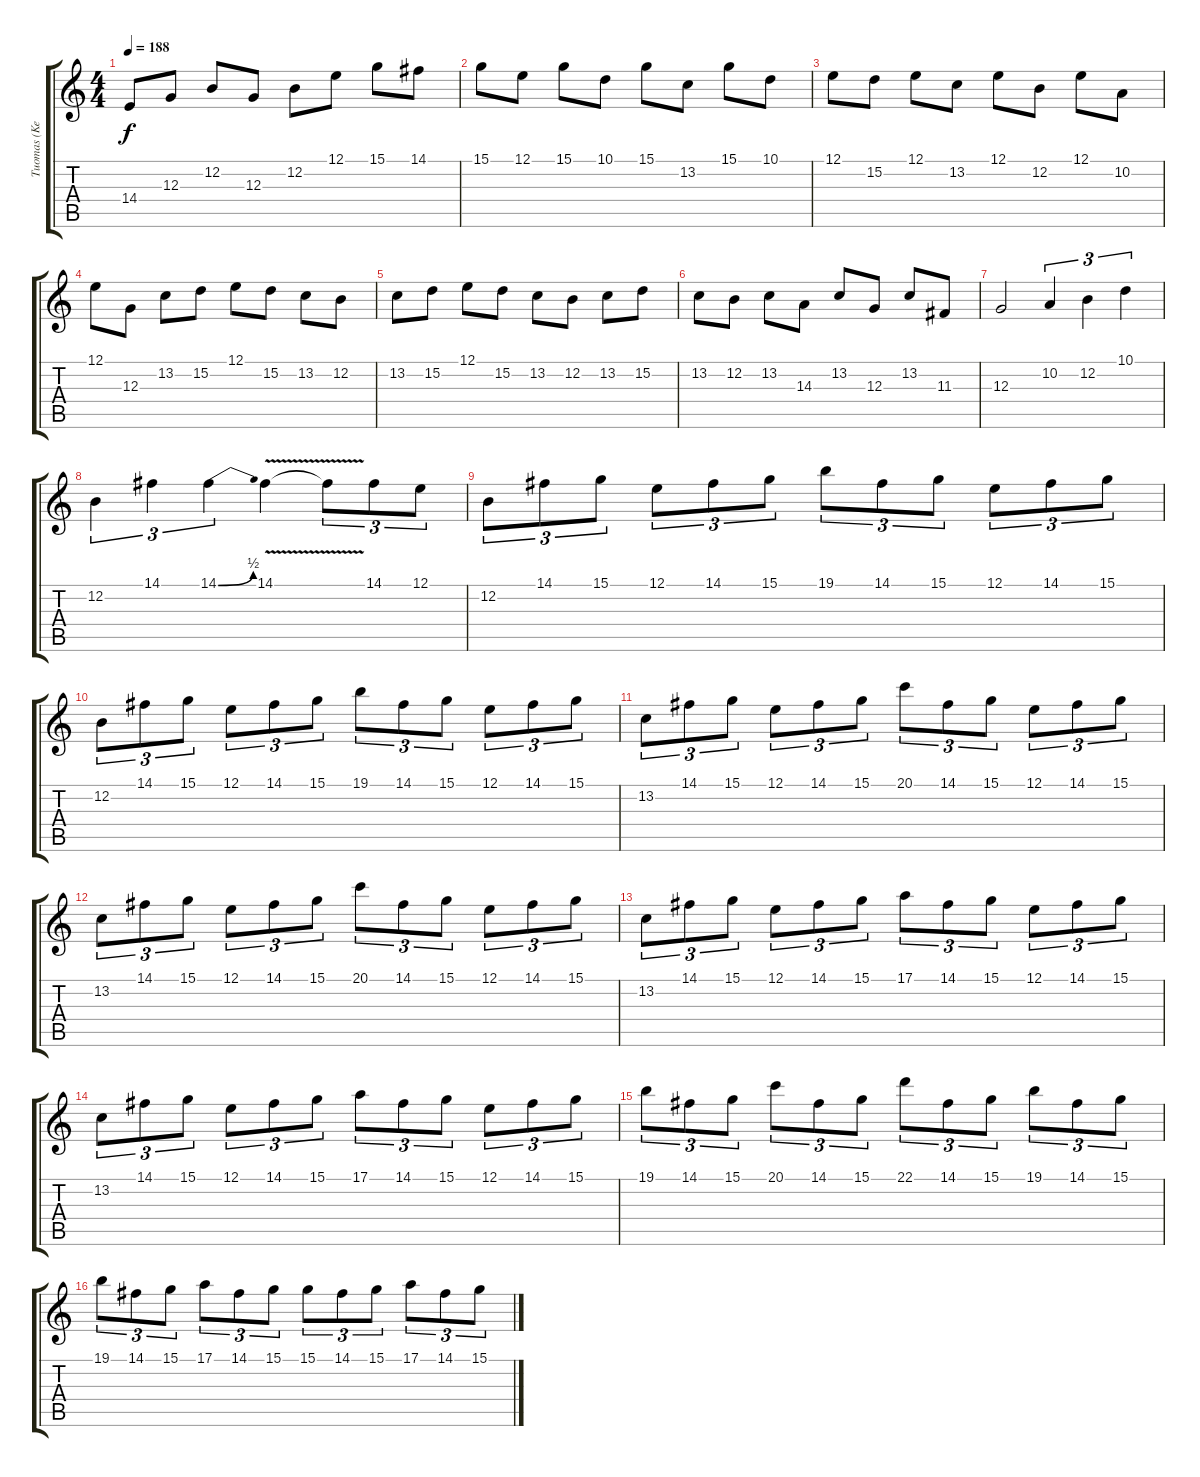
\track ("Tuomas (Keyboard Solo)" "Tuomas (Ke") {instrument lead8bassandlead}
\staff {score tabs}
\tuning (E4 B3 G3 D3 A2 E2) {hide}
\ts (4 4)
\tempo 188
\clef g2
\ks c
14.4.8{dy f} 12.3.8 12.2.8 12.3.8 12.2.8 12.1.8 15.1.8 14.1.8 |
15.1.8 12.1.8 15.1.8 10.1.8 15.1.8 13.2.8 15.1.8 10.1.8 |
12.1.8 15.2.8 12.1.8 13.2.8 12.1.8 12.2.8 12.1.8 10.2.8 |
12.1.8 12.3.8 13.2.8 15.2.8 12.1.8 15.2.8 13.2.8 12.2.8 |
13.2.8 15.2.8 12.1.8 15.2.8 13.2.8 12.2.8 13.2.8 15.2.8 |
13.2.8 12.2.8 13.2.8 14.3.8 13.2.8 12.3.8 13.2.8 11.3.8 |
12.3.2 10.2.4{tu (3 2)} 12.2.4{tu (3 2)} 10.1.4{tu (3 2)} |
12.2.4{tu (3 2)} 14.1.4{tu (3 2)} 14.1{be (bend 0 0 60 2)}.4{tu (3 2)} 14.1{v}.4 14.1{t}.8{tu (3 2)} 14.1.8{tu (3 2)} 12.1.8{tu (3 2)} |
12.2.8{tu (3 2)} 14.1.8{tu (3 2)} 15.1.8{tu (3 2)} 12.1.8{tu (3 2)} 14.1.8{tu (3 2)} 15.1.8{tu (3 2)} 19.1.8{tu (3 2)} 14.1.8{tu (3 2)} 15.1.8{tu (3 2)} 12.1.8{tu (3 2)} 14.1.8{tu (3 2)} 15.1.8{tu (3 2)} |
12.2.8{tu (3 2)} 14.1.8{tu (3 2)} 15.1.8{tu (3 2)} 12.1.8{tu (3 2)} 14.1.8{tu (3 2)} 15.1.8{tu (3 2)} 19.1.8{tu (3 2)} 14.1.8{tu (3 2)} 15.1.8{tu (3 2)} 12.1.8{tu (3 2)} 14.1.8{tu (3 2)} 15.1.8{tu (3 2)} |
13.2.8{tu (3 2)} 14.1.8{tu (3 2)} 15.1.8{tu (3 2)} 12.1.8{tu (3 2)} 14.1.8{tu (3 2)} 15.1.8{tu (3 2)} 20.1.8{tu (3 2)} 14.1.8{tu (3 2)} 15.1.8{tu (3 2)} 12.1.8{tu (3 2)} 14.1.8{tu (3 2)} 15.1.8{tu (3 2)} |
13.2.8{tu (3 2)} 14.1.8{tu (3 2)} 15.1.8{tu (3 2)} 12.1.8{tu (3 2)} 14.1.8{tu (3 2)} 15.1.8{tu (3 2)} 20.1.8{tu (3 2)} 14.1.8{tu (3 2)} 15.1.8{tu (3 2)} 12.1.8{tu (3 2)} 14.1.8{tu (3 2)} 15.1.8{tu (3 2)} |
13.2.8{tu (3 2)} 14.1.8{tu (3 2)} 15.1.8{tu (3 2)} 12.1.8{tu (3 2)} 14.1.8{tu (3 2)} 15.1.8{tu (3 2)} 17.1.8{tu (3 2)} 14.1.8{tu (3 2)} 15.1.8{tu (3 2)} 12.1.8{tu (3 2)} 14.1.8{tu (3 2)} 15.1.8{tu (3 2)} |
13.2.8{tu (3 2)} 14.1.8{tu (3 2)} 15.1.8{tu (3 2)} 12.1.8{tu (3 2)} 14.1.8{tu (3 2)} 15.1.8{tu (3 2)} 17.1.8{tu (3 2)} 14.1.8{tu (3 2)} 15.1.8{tu (3 2)} 12.1.8{tu (3 2)} 14.1.8{tu (3 2)} 15.1.8{tu (3 2)} |
19.1.8{tu (3 2)} 14.1.8{tu (3 2)} 15.1.8{tu (3 2)} 20.1.8{tu (3 2)} 14.1.8{tu (3 2)} 15.1.8{tu (3 2)} 22.1.8{tu (3 2)} 14.1.8{tu (3 2)} 15.1.8{tu (3 2)} 19.1.8{tu (3 2)} 14.1.8{tu (3 2)} 15.1.8{tu (3 2)} |
19.1.8{tu (3 2)} 14.1.8{tu (3 2)} 15.1.8{tu (3 2)} 17.1.8{tu (3 2)} 14.1.8{tu (3 2)} 15.1.8{tu (3 2)} 15.1.8{tu (3 2)} 14.1.8{tu (3 2)} 15.1.8{tu (3 2)} 17.1.8{tu (3 2)} 14.1.8{tu (3 2)} 15.1.8{tu (3 2)}
